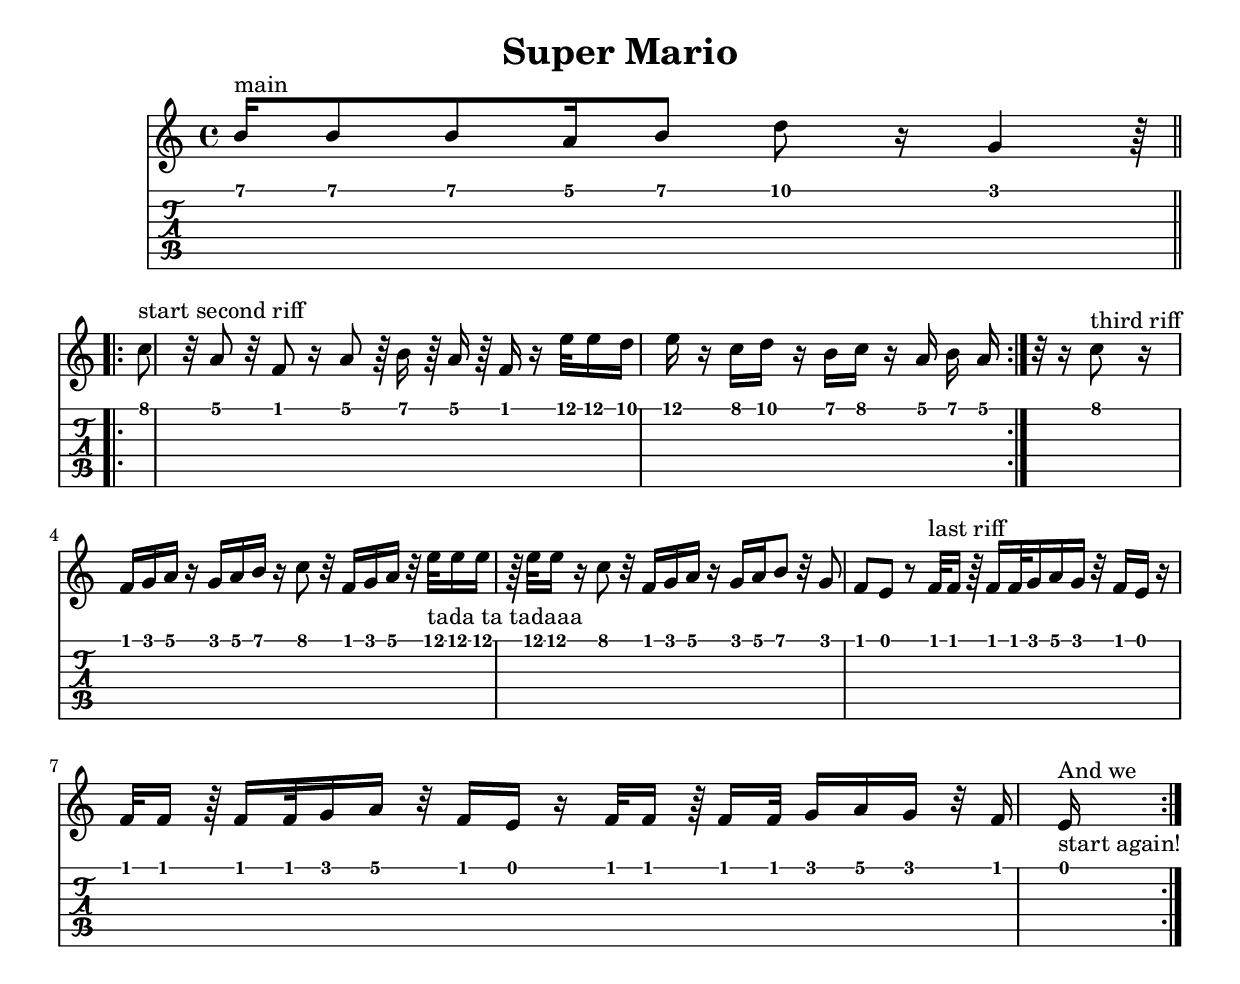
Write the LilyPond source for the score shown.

\version "2.18.1"
\header { title = \markup "Super Mario" }

supermario = \relative {

  \repeat volta 2 {
    b'16^"main" b8 b a16 b8 d8 r16 g,4 r64 % main

    % second
    \repeat volta 2 {
      c8^"start second riff" r32 a8 r32 f8 r16 a8 r64 b16 r64 a16 r64 f16 r16
      e'32 e16 d e r16 c d r16 b c r16 a b a
    }

    r32 % PAUSE
    r16 % PAUSE

    c8^"third riff" r16 f,16 g a r16 g a b
    r16 c8 r32 f,16 g a r32 e'32-"tada ta tadaaa" e16 e16 r64 e32 e16
    r16 c8 r32 f,16 g a r16 g a b8 r32 g8 f e 

    r8 % PAUSE

    f32^"last riff" f16 r64 f16 f32 g16 a g r32 f16 e
    r16 f32 f16 r64 f16 f32 g16 a r32 f16 e
    r16 f32 f16 r64 f16 f32 g16 a g r32 f16 e^"And we"-"start again!"
  }
}

\score {
  <<
  \new Staff {
  \supermario
  }
  \new TabStaff {
  \supermario
  }
  >>
}

\bookpart {
  \header {
    title = "Super Mario"
  }
  \score {
    \supermario
    \midi { }
  }
}
